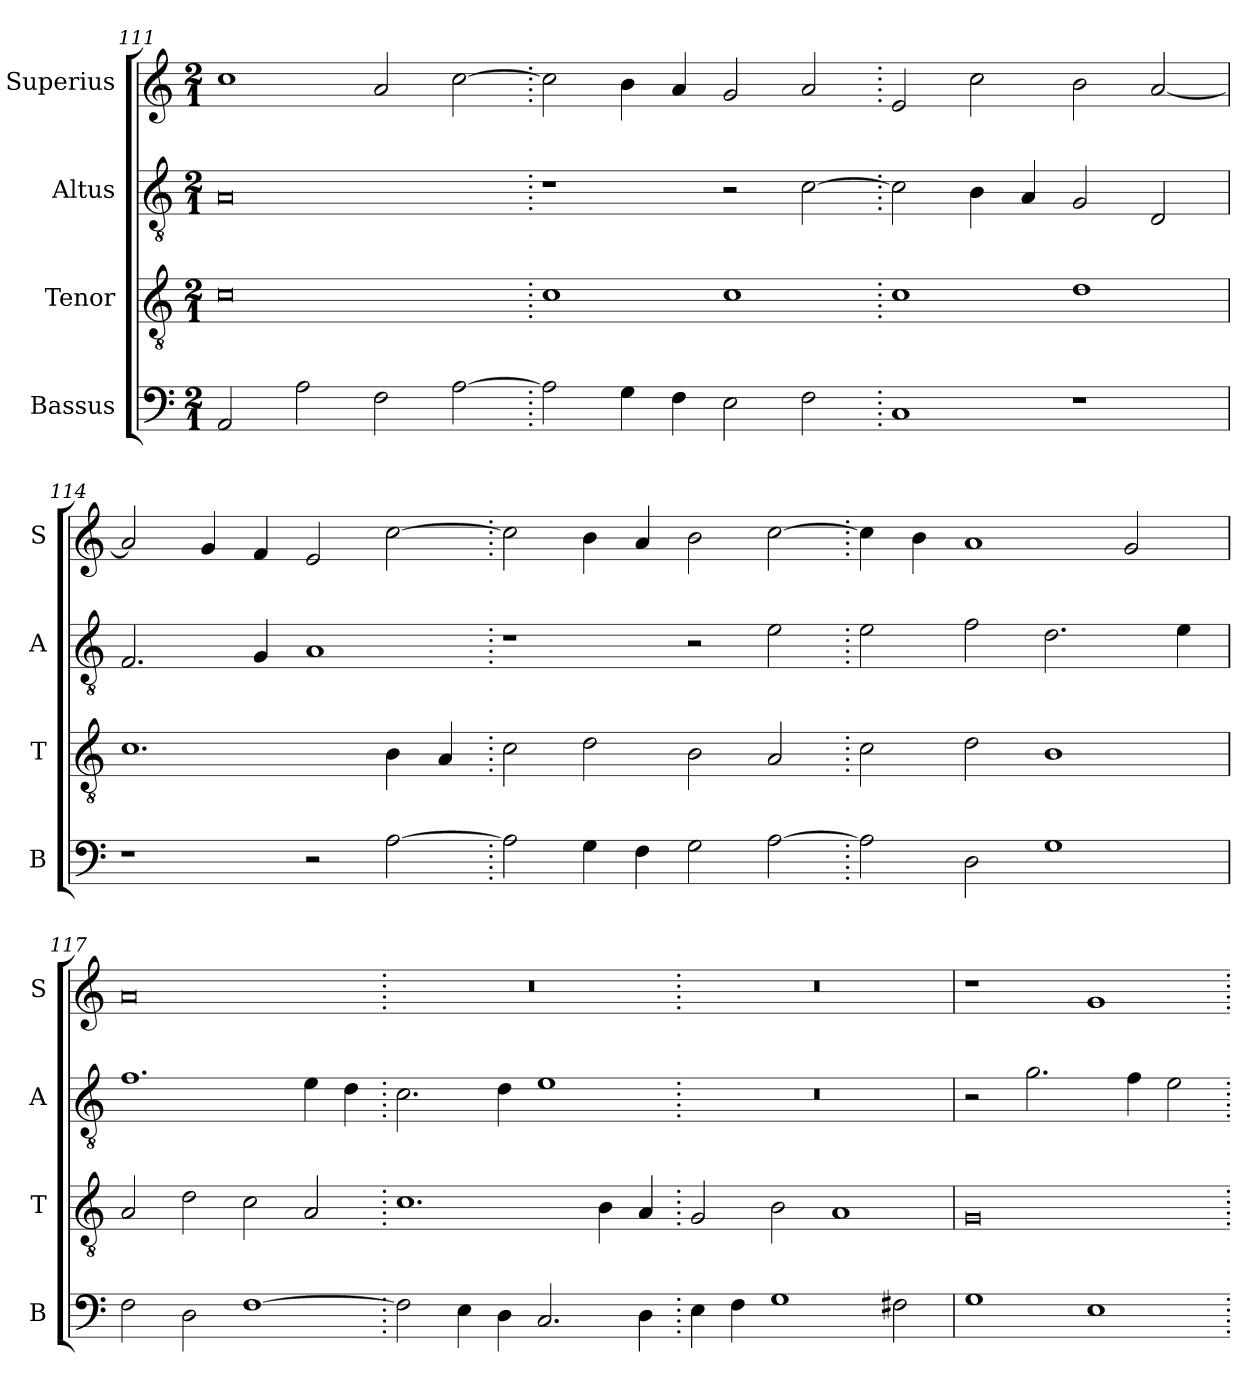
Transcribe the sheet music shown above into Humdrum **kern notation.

**kern	**kern	**kern	**kern
*part4	*part3	*part2	*part1
*staff4	*staff3	*staff2	*staff1
*I"Bassus	*I"Tenor	*I"Altus	*I"Superius
*I'B	*I'T	*I'A	*I'S
*clefF4	*clefGv2	*clefGv2	*clefG2
*k[]	*k[]	*k[]	*k[]
*M2/1	*M2/1	*M2/1	*M2/1
=111	=111	=111	=111
2AA/	0c	0A	1cc
2A\	.	.	.
2F\	.	.	2a/
[2A\	.	.	[2cc\
=112.	=112.	=112.	=112.
2A\]	1c	1r	2cc\]
4G\	.	.	4b\
4F\	.	.	4a/
2E\	1c	2r	2g/
2F\	.	[2c\	2a/
=113.	=113.	=113.	=113.
1C	1c	2c\]	2e/
.	.	4B\	2cc\
.	.	4A/	.
1r	1d	2G/	2b\
.	.	2D/	[2a/
=114	=114	=114	=114
1r	1.c	2.F/	2a/]
.	.	.	4g/
.	.	4G/	4f/
2r	.	1A	2e/
[2A\	4B\	.	[2cc\
.	4A/	.	.
=115.	=115.	=115.	=115.
2A\]	2c\	1r	2cc\]
4G\	2d\	.	4b\
4F\	.	.	4a/
2G\	2B\	2r	2b\
[2A\	2A/	2e\	[2cc\
=116.	=116.	=116.	=116.
2A\]	2c\	2e\	4cc\]
.	.	.	4b\
2D\	2d\	2f\	1a
1G	1B	2.d\	.
.	.	.	2g/
.	.	4e\	.
=117	=117	=117	=117
2F\	2A/	1.f	0a
2D\	2d\	.	.
[1F	2c\	.	.
.	2A/	4e\	.
.	.	4d\	.
=118.	=118.	=118.	=118.
2F\]	1.c	2.c\	0r
4E\	.	.	.
4D\	.	4d\	.
2.C/	.	1e	.
.	4B\	.	.
4D\	4A/	.	.
=119.	=119.	=119.	=119.
4E\	2G/	0r	0r
4F\	.	.	.
1G	2B\	.	.
.	1A	.	.
2F#X\	.	.	.
=120	=120	=120	=120
1G	0G	2r	1r
.	.	2.g\	.
1E	.	.	1g
.	.	4f\	.
.	.	2e\	.
=.	=.	=.	=.
*-	*-	*-	*-
